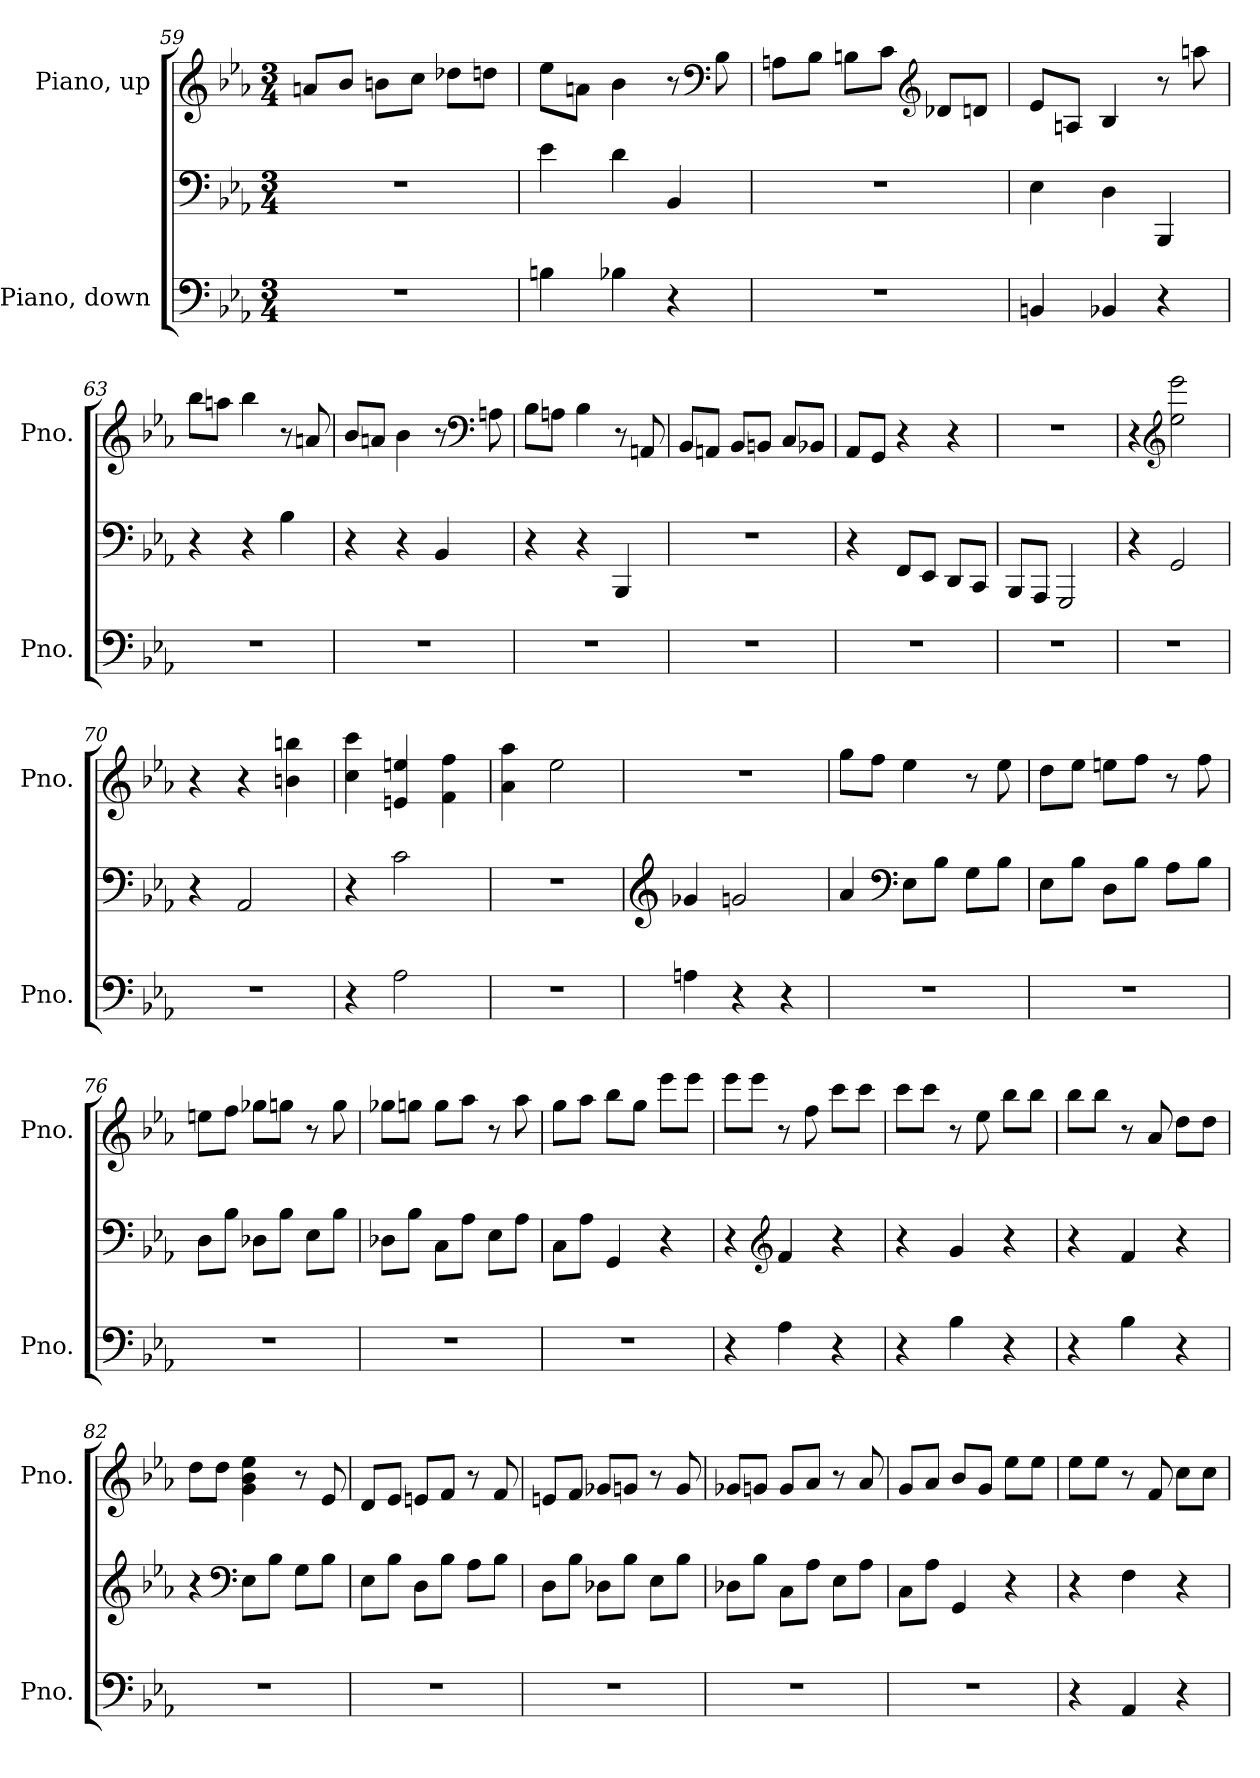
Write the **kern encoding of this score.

**kern	**kern	**kern
*part2	*part2	*part1
*staff3	*staff2	*staff1
*I"Piano, down	*	*I"Piano, up
*I'Pno.	*	*I'Pno.
*clefF4	*clefF4	*clefG2
*k[b-e-a-]	*k[b-e-a-]	*k[b-e-a-]
*M3/4	*M3/4	*M3/4
=59	=59	=59
2.r	2.r	8an/L
.	.	8b-/J
.	.	8bn\L
.	.	8cc\J
.	.	8dd-X\L
.	.	8ddn\J
=60	=60	=60
4Bn\	4e-\	8ee-\L
.	.	8an\J
4B-X\	4d\	4b-\
4r	4BB-/	8r
*	*	*clefF4
.	.	8B-\
=61	=61	=61
2.r	2.r	8An\L
.	.	8B-\J
.	.	8Bn\L
.	.	8c\J
*	*	*clefG2
.	.	8d-X/L
.	.	8dn/J
=62	=62	=62
4BBn/	4E-\	8e-/L
.	.	8An/J
4BB-X/	4D\	4B-/
4r	4BBB-/	8r
.	.	8aan\
!!LO:LB:g=z
=63	=63	=63
2.r	4r	8bb-\L
.	.	8aan\J
.	4r	4bb-\
.	4B-\	8r
.	.	8an/
=64	=64	=64
2.r	4r	8b-/L
.	.	8an/J
.	4r	4b-\
.	4BB-/	8r
*	*	*clefF4
.	.	8An\
=65	=65	=65
2.r	4r	8B-\L
.	.	8An\J
.	4r	4B-\
.	4BBB-/	8r
.	.	8AAn/
=66	=66	=66
2.r	2.r	8BB-/L
.	.	8AAn/J
.	.	8BB-/L
.	.	8BBn/J
.	.	8C/L
.	.	8BB-X/J
=67	=67	=67
2.r	4r	8AA-/L
.	.	8GG/J
.	8FF/L	4r
.	8EE-/J	.
.	8DD/L	4r
.	8CC/J	.
!!LO:LB:g=z
=68	=68	=68
2.r	8BBB-/L	2.r
.	8AAA-/J	.
.	2GGG/	.
=69	=69	=69
2.r	4r	4r
*	*	*clefG2
.	2GG/	2ee-\ 2eee-\
=70	=70	=70
2.r	4r	4r
.	2AA-/	4r
.	.	4bn\ 4bbn\
=71	=71	=71
4r	4r	4cc\ 4ccc\
2A-\	2c\	4en/ 4een/
.	.	4f\ 4ff\
=72	=72	=72
2.r	2.r	4a-\ 4aa-\
.	.	2ee-\
=73	=73	=73
*	*clefG2	*
4An\	4g-X/	2.r
4r	2gn/	.
4r	.	.
=74	=74	=74
2.r	4a-/	8gg\L
.	.	8ff\J
*	*clefF4	*
.	8E-\L	4ee-\
.	8B-\J	.
.	8G\L	8r
.	8B-\J	8ee-\
!!LO:PB:g=z
=75	=75	=75
2.r	8E-\L	8dd\L
.	8B-\J	8ee-\J
.	8D\L	8een\L
.	8B-\J	8ff\J
.	8A-\L	8r
.	8B-\J	8ff\
=76	=76	=76
2.r	8D\L	8een\L
.	8B-\J	8ff\J
.	8D-X\L	8gg-X\L
.	8B-\J	8ggn\J
.	8E-\L	8r
.	8B-\J	8gg\
=77	=77	=77
2.r	8D-X\L	8gg-X\L
.	8B-\J	8ggn\J
.	8C\L	8gg\L
.	8A-\J	8aa-\J
.	8E-\L	8r
.	8A-\J	8aa-\
=78	=78	=78
2.r	8C\L	8gg\L
.	8A-\J	8aa-\J
.	4GG/	8bb-\L
.	.	8gg\J
.	4r	8eee-\L
.	.	8eee-\J
=79	=79	=79
4r	4r	8eee-\L
.	.	8eee-\J
*	*clefG2	*
4A-\	4f/	8r
.	.	8ff\
4r	4r	8ccc\L
.	.	8ccc\J
!!LO:LB:g=z
=80	=80	=80
4r	4r	8ccc\L
.	.	8ccc\J
4B-\	4g/	8r
.	.	8ee-\
4r	4r	8bb-\L
.	.	8bb-\J
=81	=81	=81
4r	4r	8bb-\L
.	.	8bb-\J
4B-\	4f/	8r
.	.	8a-/
4r	4r	8dd\L
.	.	8dd\J
=82	=82	=82
2.r	4r	8dd\L
.	.	8dd\J
*	*clefF4	*
.	8E-\L	4g\ 4b-\ 4ee-\
.	8B-\J	.
.	8G\L	8r
.	8B-\J	8e-/
=83	=83	=83
2.r	8E-\L	8d/L
.	8B-\J	8e-/J
.	8D\L	8en/L
.	8B-\J	8f/J
.	8A-\L	8r
.	8B-\J	8f/
=84	=84	=84
2.r	8D\L	8en/L
.	8B-\J	8f/J
.	8D-X\L	8g-X/L
.	8B-\J	8gn/J
.	8E-\L	8r
.	8B-\J	8g/
!!LO:LB:g=z
=85	=85	=85
2.r	8D-X\L	8g-X/L
.	8B-\J	8gn/J
.	8C\L	8g/L
.	8A-\J	8a-/J
.	8E-\L	8r
.	8A-\J	8a-/
=86	=86	=86
2.r	8C\L	8g/L
.	8A-\J	8a-/J
.	4GG/	8b-/L
.	.	8g/J
.	4r	8ee-\L
.	.	8ee-\J
=87	=87	=87
4r	4r	8ee-\L
.	.	8ee-\J
4AA-/	4F\	8r
.	.	8f/
4r	4r	8cc\L
.	.	8cc\J
=	=	=
*-	*-	*-
